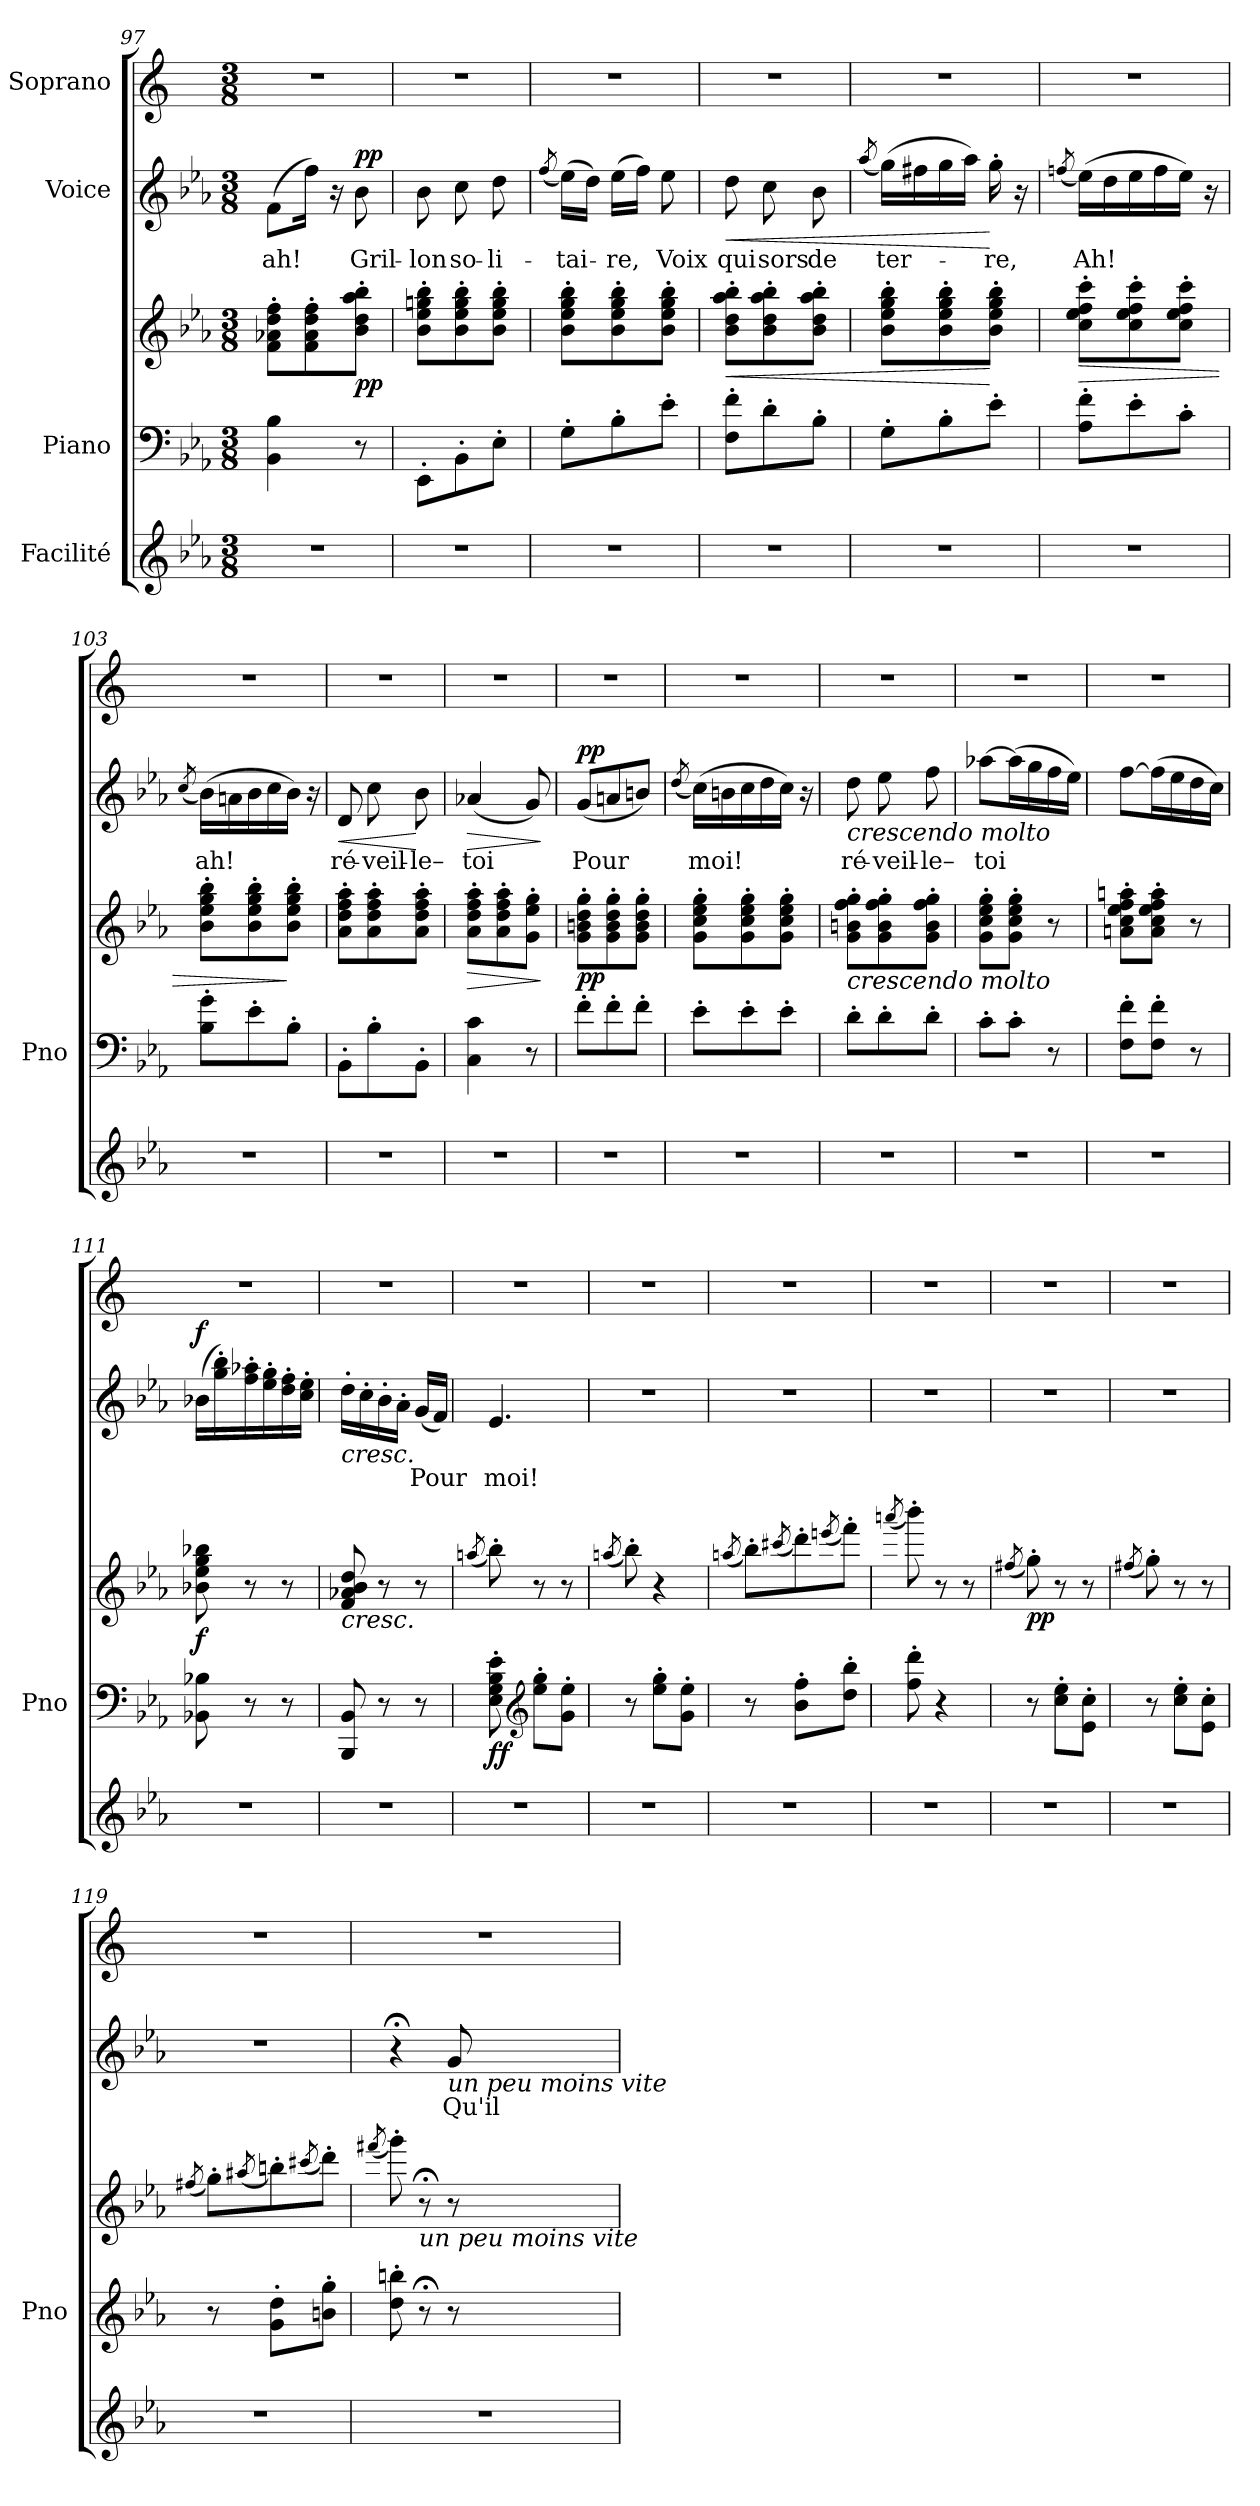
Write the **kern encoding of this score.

**kern	**kern	**kern	**dynam	**kern	**text	**dynam	**kern
*part4	*part3	*part3	*part3	*part2	*part2	*part2	*part1
*staff5	*staff4	*staff3	*staff3/4	*staff2	*staff2	*staff2	*staff1
*I"Facilité	*I"Piano	*	*	*I"Voice	*	*	*I"Soprano
*	*I'Pno	*	*	*	*	*	*
*clefG2	*clefF4	*clefG2	*	*clefG2	*	*	*clefG2
*k[b-e-a-]	*k[b-e-a-]	*k[b-e-a-]	*	*k[b-e-a-]	*	*	*k[]
*M3/8	*M3/8	*M3/8	*	*M3/8	*	*	*M3/8
=97	=97	=97	=97	=97	=97	=97	=97
4.r	4BB-\ 4B-\	8f\' 8a-X\' 8dd\' 8ff\'L	.	(8f\L	ah!	.	4.r
.	.	8f\' 8a-\' 8dd\' 8ff\'	.	16ff\Jk)	.	.	.
.	.	.	.	16r	.	.	.
!	!	!	!LO:DY:b	!	!	!LO:DY:b	!
.	8r	8b-\' 8dd\' 8aa-\' 8bb-\'J	pp	8b-\	Gril-	pp	.
=98	=98	=98	=98	=98	=98	=98	=98
4.r	8EE-'\L	8b-\' 8ee-\' 8ggn\' 8bb-\'L	.	8b-\	-lon	.	4.r
.	8BB-'\	8b-\' 8ee-\' 8gg\' 8bb-\'	.	8cc\	so-	.	.
.	8E-'\J	8b-\' 8ee-\' 8gg\' 8bb-\'J	.	8dd\	-li-	.	.
=99	=99	=99	=99	=99	=99	=99	=99
.	.	.	.	(8qff/	.	.	.
4.r	8G'\L	8b-\' 8ee-\' 8gg\' 8bb-\'L	.	(16ee-\LL)	tai-	.	4.r
.	.	.	.	16dd\JJ)	.	.	.
.	8B-'\	8b-\' 8ee-\' 8gg\' 8bb-\'	.	(16ee-\LL	-re,	.	.
.	.	.	.	16ff\JJ)	.	.	.
.	8e-'\J	8b-\' 8ee-\' 8gg\' 8bb-\'J	.	8ee-\	Voix	.	.
=100	=100	=100	=100	=100	=100	=100	=100
!	!	!	!LO:HP:b	!	!	!LO:HP:b	!
4.r	8F\' 8f\'L	8b-\' 8dd\' 8aa-\' 8bb-\'L	<	8dd\	qui	<	4.r
.	8d'\	8b-\' 8dd\' 8aa-\' 8bb-\'	.	8cc\	sors	.	.
.	8B-'\J	8b-\' 8dd\' 8aa-\' 8bb-\'J	.	8b-\	de	.	.
=101	=101	=101	=101	=101	=101	=101	=101
.	.	.	.	(8qaa-/	.	.	.
4.r	8G'\L	8b-\' 8ee-\' 8gg\' 8bb-\'L	.	(16gg\LL)	ter-	.	4.r
.	.	.	.	16ff#X\	.	.	.
.	8B-'\	8b-\' 8ee-\' 8gg\' 8bb-\'	.	16gg\	.	.	.
.	.	.	.	16aa-\JJ)	.	.	.
.	8e-'\J	8b-\' 8ee-\' 8gg\' 8bb-\'J	[	16gg'\	-re,	[	.
.	.	.	.	16r	.	.	.
=102	=102	=102	=102	=102	=102	=102	=102
.	.	.	.	(8qffn/	.	.	.
!	!	!	!LO:HP:b	!	!	!	!
4.r	8A-\' 8f\'L	8cc\' 8ee-\' 8ff\' 8ccc\'L	>	(16ee-\LL)	Ah!	.	4.r
.	.	.	.	16dd\	.	.	.
.	8e-'\	8cc\' 8ee-\' 8ff\' 8ccc\'	.	16ee-\	.	.	.
.	.	.	.	16ff\	.	.	.
.	8c'\J	8cc\' 8ee-\' 8ff\' 8ccc\'J	.	16ee-\JJ)	.	.	.
.	.	.	.	16r	.	.	.
=103	=103	=103	=103	=103	=103	=103	=103
.	.	.	.	(8qcc/	.	.	.
4.r	8B-\' 8g\'L	8b-\' 8ee-\' 8gg\' 8bb-\'L	.	(16b-\LL)	-ah!	.	4.r
.	.	.	.	16an\	.	.	.
.	8e-'\	8b-\' 8ee-\' 8gg\' 8bb-\'	.	16b-\	.	.	.
.	.	.	.	16cc\	.	.	.
.	8B-'\J	8b-\' 8ee-\' 8gg\' 8bb-\'J	]	16b-\JJ)	.	.	.
.	.	.	.	16r	.	.	.
=104	=104	=104	=104	=104	=104	=104	=104
!	!	!	!	!	!	!LO:HP:b	!
4.r	8BB-'\L	8a-\' 8dd\' 8ff\' 8aa-\'L	.	8d/	ré-	<	4.r
.	8B-'\	8a-\' 8dd\' 8ff\' 8aa-\'	.	8cc\	-veil-	.	.
.	8BB-'\J	8a-\' 8dd\' 8ff\' 8aa-\'J	.	8b-\	-le–	[	.
=105	=105	=105	=105	=105	=105	=105	=105
!	!	!	!LO:HP:b	!	!	!LO:HP:b	!
4.r	4C\ 4c\	8a-\' 8dd\' 8ff\' 8aa-\'L	>	(4a-X/	toi	>	4.r
.	.	8a-\' 8dd\' 8ff\' 8aa-\'	.	.	.	.	.
.	8r	8g\' 8ee-\' 8gg\'J	.	8g/)	.	.	.
.	.	.	]	.	.	]	.
=106	=106	=106	=106	=106	=106	=106	=106
!	!	!	!LO:DY:b	!	!	!LO:DY:b	!
4.r	8f'\L	8g\' 8bn\' 8dd\' 8gg\'L	pp	(8g/L	Pour	pp	4.r
.	8f'\	8g\' 8b\' 8dd\' 8gg\'	.	8an/	.	.	.
.	8f'\J	8g\' 8b\' 8dd\' 8gg\'J	.	8bn/J)	.	.	.
=107	=107	=107	=107	=107	=107	=107	=107
.	.	.	.	(8qdd/	.	.	.
4.r	8e-'\L	8g\' 8cc\' 8ee-\' 8gg\'L	.	(16cc\LL)	moi!	.	4.r
.	.	.	.	16bn\	.	.	.
.	8e-'\	8g\' 8cc\' 8ee-\' 8gg\'	.	16cc\	.	.	.
.	.	.	.	16dd\	.	.	.
.	8e-'\J	8g\' 8cc\' 8ee-\' 8gg\'J	.	16cc\JJ)	.	.	.
.	.	.	.	16r	.	.	.
=108	=108	=108	=108	=108	=108	=108	=108
!	!	!	!	!LO:TX:b:i:t=crescendo  molto	!	!	!
!	!	!LO:TX:b:i:t=crescendo  molto	!	!	!	!	!
4.r	8d'\L	8g\' 8bn\' 8ff\' 8gg\'L	.	8dd\	ré-	.	4.r
.	8d'\	8g\' 8b\' 8ff\' 8gg\'	.	8ee-\	-veil-	.	.
.	8d'\J	8g\' 8b\' 8ff\' 8gg\'J	.	8ff\	-le–	.	.
=109	=109	=109	=109	=109	=109	=109	=109
4.r	8c'\L	8g\' 8cc\' 8ee-\' 8gg\'L	.	[8aa-X\L	toi	.	4.r
.	8c'\J	8g\' 8cc\' 8ee-\' 8gg\'J	.	(16aa-\L]	.	.	.
.	.	.	.	16gg\	.	.	.
.	8r	8r	.	16ff\	.	.	.
.	.	.	.	16ee-\JJ)	.	.	.
=110	=110	=110	=110	=110	=110	=110	=110
4.r	8F\' 8f\'L	8an\' 8cc\' 8ee-\' 8ff\' 8aan\'L	.	[8ff\L	.	.	4.r
.	8F\' 8f\'J	8a\' 8cc\' 8ee-\' 8ff\' 8aa\'J	.	(16ff\L]	.	.	.
.	.	.	.	16ee-\	.	.	.
.	8r	8r	.	16dd\	.	.	.
.	.	.	.	16cc\JJ)	.	.	.
=111	=111	=111	=111	=111	=111	=111	=111
!	!	!	!LO:DY:b	!	!	!LO:DY:b	!
4.r	8BB-X\ 8B-X\	8b-X\ 8ee-\ 8gg\ 8bb-X\	f	(16b-X\LL	.	f	4.r
.	.	.	.	16gg\' 16bb-\')	.	.	.
.	8r	8r	.	16ff\' 16aa-X\'	.	.	.
.	.	.	.	16ee-\' 16gg\'	.	.	.
.	8r	8r	.	16dd\' 16ff\'	.	.	.
.	.	.	.	16cc\' 16ee-\'JJ	.	.	.
=112	=112	=112	=112	=112	=112	=112	=112
!	!	!	!	!LO:TX:b:i:t=cresc.	!	!	!
!	!	!LO:TX:b:i:t=cresc.	!	!	!	!	!
4.r	8BBB-/ 8BB-/	8f/ 8a-X/ 8b-/ 8dd/	.	16dd'\LL	.	.	4.r
.	.	.	.	16cc'\	.	.	.
.	8r	8r	.	16b-'\	.	.	.
.	.	.	.	16a-'\JJ	.	.	.
.	8r	8r	.	(16g/LL	Pour	.	.
.	.	.	.	16f/JJ)	.	.	.
=113	=113	=113	=113	=113	=113	=113	=113
.	.	(8qaan/	.	.	.	.	.
!	!	!	!LO:DY:b=2	!	!	!	!
4.r	8E-\' 8G\' 8B-\' 8e-\'	8bb-'\)	ff	4.e-/	moi!	.	4.r
*	*clefG2	*	*	*	*	*	*
.	8ee-\' 8gg\'L	8r	.	.	.	.	.
.	8g\' 8ee-\'J	8r	.	.	.	.	.
=114	=114	=114	=114	=114	=114	=114	=114
.	.	(8qaan/	.	.	.	.	.
4.r	8r	8bb-'\)	.	4.r	.	.	4.r
.	8ee-\' 8gg\'L	4r	.	.	.	.	.
.	8g\' 8ee-\'J	.	.	.	.	.	.
=115	=115	=115	=115	=115	=115	=115	=115
.	.	(8qaan/	.	.	.	.	.
4.r	8r	8bb-'\L)	.	4.r	.	.	4.r
.	.	(8qccc#X/	.	.	.	.	.
.	8b-\' 8ff\'L	8ddd'\)	.	.	.	.	.
.	.	(8qeeen/	.	.	.	.	.
.	8dd\' 8bb-\'J	8fff'\J)	.	.	.	.	.
=116	=116	=116	=116	=116	=116	=116	=116
.	.	(8qaaan/	.	.	.	.	.
4.r	8ff\' 8ddd\'	8bbb-'\)	.	4.r	.	.	4.r
.	4r	8r	.	.	.	.	.
.	.	8r	.	.	.	.	.
=117	=117	=117	=117	=117	=117	=117	=117
.	.	(8qff#X/	.	.	.	.	.
!	!	!	!LO:DY:b	!	!	!	!
4.r	8r	8gg'\)	pp	4.r	.	.	4.r
.	8cc\' 8ee-\'L	8r	.	.	.	.	.
.	8e-\' 8cc\'J	8r	.	.	.	.	.
=118	=118	=118	=118	=118	=118	=118	=118
.	.	(8qff#X/	.	.	.	.	.
4.r	8r	8gg'\)	.	4.r	.	.	4.r
.	8cc\' 8ee-\'L	8r	.	.	.	.	.
.	8e-\' 8cc\'J	8r	.	.	.	.	.
=119	=119	=119	=119	=119	=119	=119	=119
.	.	(8qff#X/	.	.	.	.	.
4.r	8r	8gg'\L)	.	4.r	.	.	4.r
.	.	(8qaa#X/	.	.	.	.	.
.	8g\' 8dd\'L	8bbn'\)	.	.	.	.	.
.	.	(8qccc#X/	.	.	.	.	.
.	8bn\' 8gg\'J	8ddd'\J)	.	.	.	.	.
=120	=120	=120	=120	=120	=120	=120	=120
.	.	(8qfff#X/	.	.	.	.	.
4.r	8dd\' 8bbn\'	8ggg'\)	.	4r;<	.	.	4.r
!	!	!LO:TX:b:i:t=un peu moins vite	!	!	!	!	!
.	8r;<	8r;<	.	.	.	.	.
!	!	!	!	!LO:TX:b:i:t=un peu moins vite	!	!	!
!	!	!	!	!	!	!LO:DY:b	!
!	!	!	!	!	!	!LO:DY:n=1:b	!
.	8r	8r	.	8g/	Qu'il	p other-dynamics	.
=	=	=	=	=	=	=	=
*-	*-	*-	*-	*-	*-	*-	*-
